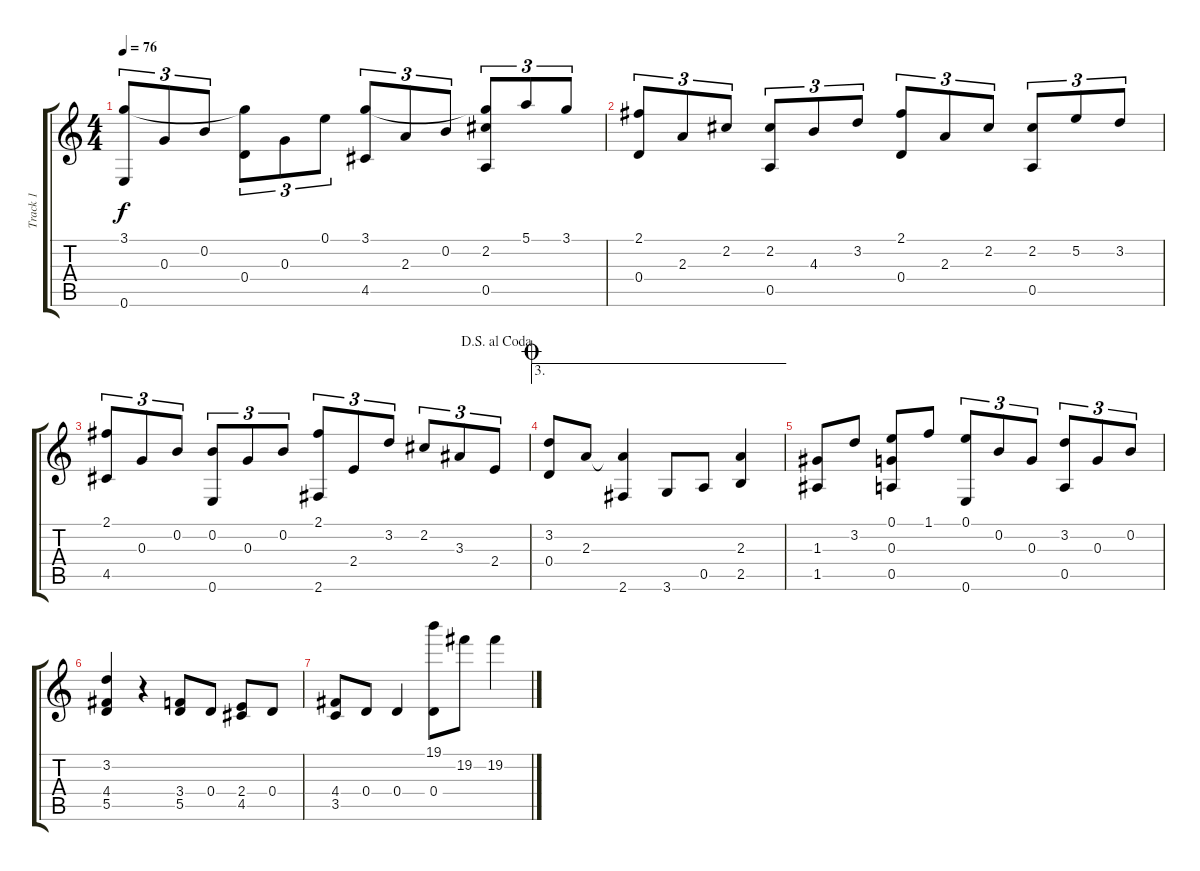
\track ("Track 1" "Track 1") {instrument electricguitarjazz}
\staff {score tabs}
\tuning (E4 B3 G3 D3 A2 E2) {hide}
\ts (4 4)
\tempo 76
\clef g2
\ks c
(3.1 0.6).8{tu (3 2) dy f} 0.3.8{tu (3 2)} 0.2.8{tu (3 2)} (3.1{t} 0.4).8{tu (3 2)} 0.3.8{tu (3 2)} 0.1.8{tu (3 2)} (3.1 4.5).8{tu (3 2)} 2.3.8{tu (3 2)} 0.2.8{tu (3 2)} (3.1{t} 2.2 0.5).8{tu (3 2)} 5.1.8{tu (3 2)} 3.1.8{tu (3 2)} |
(2.1 0.4).8{tu (3 2)} 2.3.8{tu (3 2)} 2.2.8{tu (3 2)} (2.2 0.5).8{tu (3 2)} 4.3.8{tu (3 2)} 3.2.8{tu (3 2)} (2.1 0.4).8{tu (3 2)} 2.3.8{tu (3 2)} 2.2.8{tu (3 2)} (2.2 0.5).8{tu (3 2)} 5.2.8{tu (3 2)} 3.2.8{tu (3 2)} |
\jump dalsegnoalcoda
(2.1 4.5).8{tu (3 2)} 0.3.8{tu (3 2)} 0.2.8{tu (3 2)} (0.2 0.6).8{tu (3 2)} 0.3.8{tu (3 2)} 0.2.8{tu (3 2)} (2.1 2.6).8{tu (3 2)} 2.4.8{tu (3 2)} 3.2.8{tu (3 2)} 2.2.8{tu (3 2)} 3.3.8{tu (3 2)} 2.4.8{tu (3 2)} |
\ae 3
\jump coda
(3.2 0.4).8 2.3.8 (2.3{t} 2.6).4 3.6.8 0.5.8 (2.3 2.5).4 |
(1.3 1.5).8 3.2.8 (0.1 0.3 0.5).8 1.1.8 (0.1 0.6).8{tu (3 2)} 0.2.8{tu (3 2)} 0.3.8{tu (3 2)} (3.2 0.5).8{tu (3 2)} 0.3.8{tu (3 2)} 0.2.8{tu (3 2)} |
(3.2 4.4 5.5).4 r.4 (3.4 5.5).8 0.4.8 (2.4 4.5).8 0.4.8 |
(4.4 3.5).8 0.4.8 0.4.4 (19.1 0.4).8 19.2.8 19.2.4
